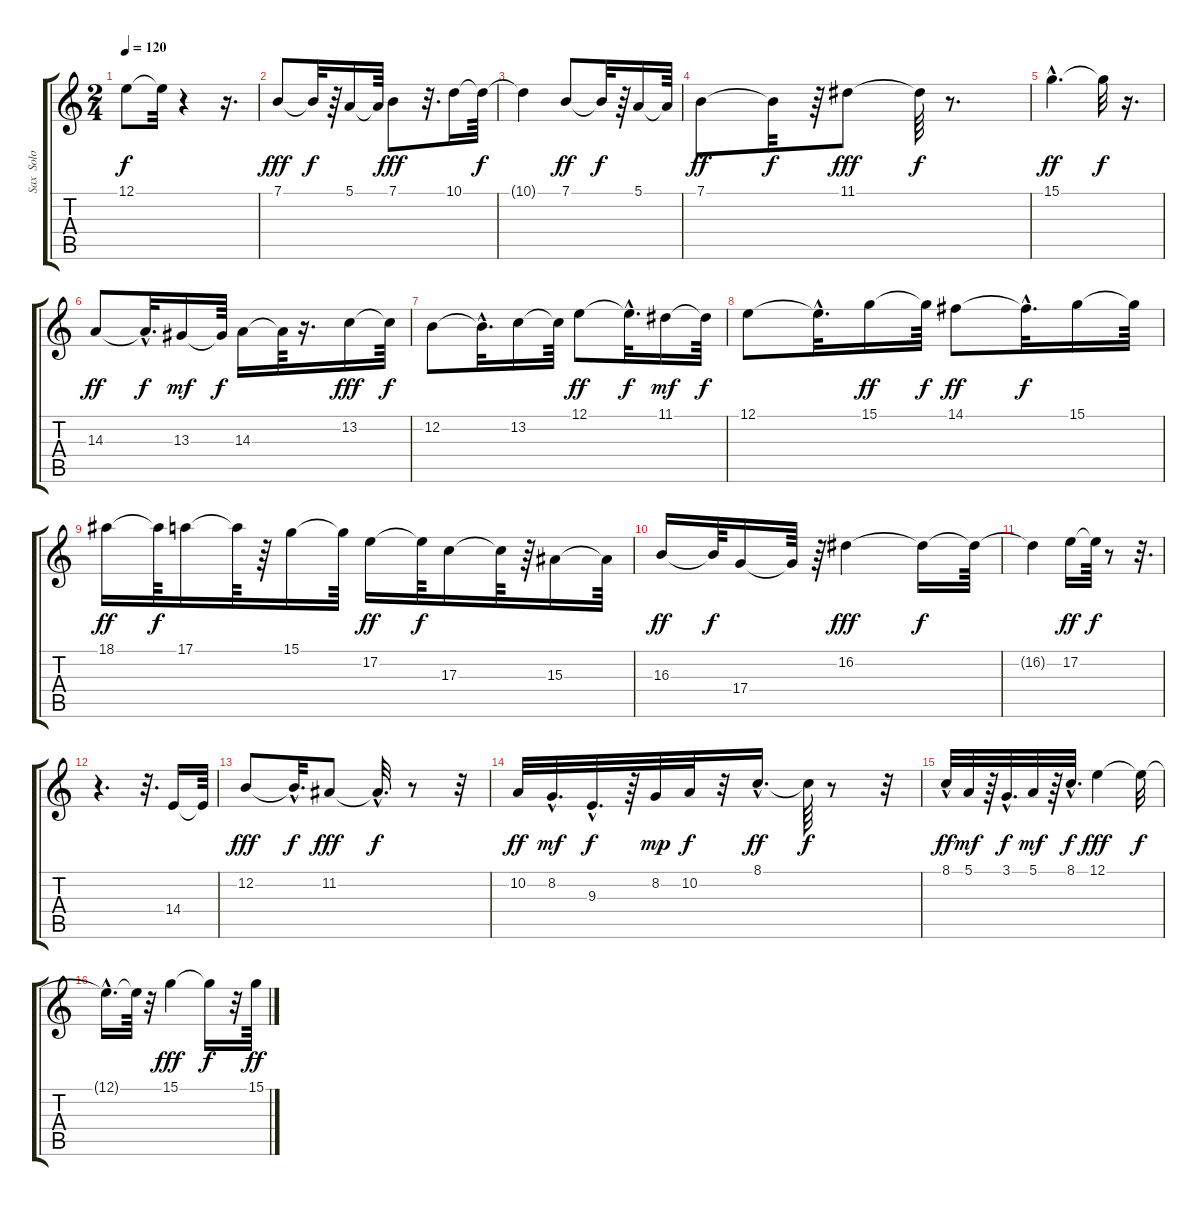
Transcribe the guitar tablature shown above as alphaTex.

\track ("Sax  Solo" "Sax  Solo") {instrument baritonesax}
\staff {score tabs}
\tuning (E4 B3 G3 D3 A2 E2) {hide}
\ts (2 4)
\tempo 120
\clef g2
\ks c
12.1{t}.8{dy f} 12.1{t}.32 r.4 r.16{d} |
7.1.8{dy fff} 7.1{t}.32{dy f} r.64 5.1.16 5.1{t}.64 7.1.8{dy fff} r.32{d} 10.1.16 10.1{t}.64{dy f} |
10.1{t}.4 7.1.8{dy ff} 7.1{t}.32{dy f} r.64 5.1.16 5.1{t}.64 |
7.1.8{dy ff} 7.1{t}.32{dy f} r.64 11.1.8{dy fff} 11.1{t}.64{dy f} r.8{d} |
15.1{hac}.4{d dy ff} 15.1{t}.32{dy f} r.16{d} |
14.3.8{dy ff} 14.3{hac t}.32{d dy f} 13.3.16{dy mf} 13.3{t}.64{dy f} 14.3.16 14.3{t}.64 r.16{d} 13.2.16{dy fff} 13.2{t}.64{dy f} |
12.2.8 12.2{hac t}.32{d} 13.2.16 13.2{t}.64 12.1.8{dy ff} 12.1{hac t}.32{d dy f} 11.1.16{dy mf} 11.1{t}.64{dy f} |
12.1.8 12.1{hac t}.32{d} 15.1.16{dy ff} 15.1{t}.64{dy f} 14.1.8{dy ff} 14.1{hac t}.32{d dy f} 15.1.16 15.1{t}.64 |
18.1.16{dy ff} 18.1{t}.64{dy f} 17.1.16 17.1{t}.64 r.64 15.1.16 15.1{t}.64 17.2.16{dy ff} 17.2{t}.64{dy f} 17.3.16 17.3{t}.64 r.64 15.3.16 15.3{t}.64 |
16.3.16{dy ff} 16.3{t}.64{dy f} 17.4.16 17.4{t}.64 r.64 16.2.4{dy fff} 16.2{t}.16{dy f} 16.2{t}.64 |
16.2{t}.4 17.2.16{dy ff} 17.2{t}.64{dy f} r.8 r.32{d} |
r.4{d} r.32{d} 14.4.16 14.4{t}.64 |
12.2.8{dy fff} 12.2{hac t}.32{d dy f} 11.2.8{dy fff} 11.2{hac t}.32{d dy f} r.8 r.32 |
10.2.32{dy ff} 8.2{hac}.32{d dy mf} 9.3{hac}.32{d dy f} r.64 8.2.32{dy mp} 10.2.32{dy f} r.32 8.1{hac}.16{d dy ff} 8.1{t}.64{dy f} r.8 r.32 |
8.1{hac}.32{dy ff} 5.1.32{dy mf} r.64 3.1{hac}.32{d dy f} 5.1.32{dy mf} r.64 8.1{hac}.32{d dy f} 12.1.4{dy fff} 12.1{t}.32{dy f} |
12.1{hac t}.16{d} 12.1{t}.64 r.32 15.1.4{dy fff} 15.1{t}.16{dy f} r.32 15.1.64{dy ff}
